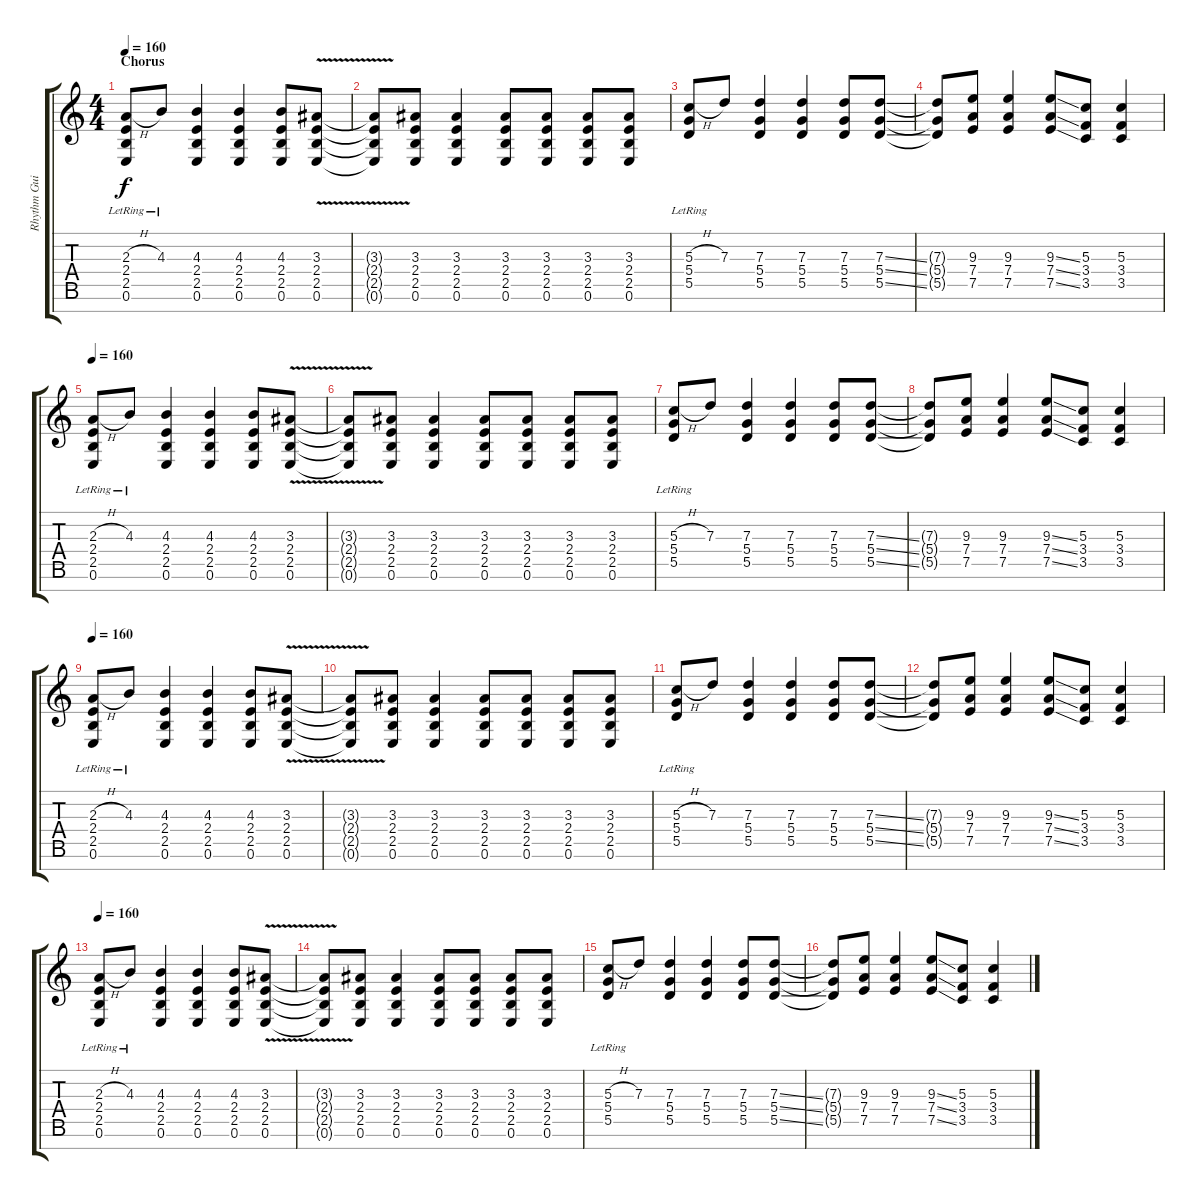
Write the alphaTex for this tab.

\track ("Rhythm Guitar R" "Rhythm Gui") {instrument distortionguitar}
\staff {score tabs}
\tuning (E4 B3 G3 D3 A2 E2 B1) {hide}
\ts (4 4)
\section ("" "Chorus")
\tempo 160
\clef g2
\ks c
(2.3{h} 2.4{lr} 2.5{lr} 0.6{lr}).8{dy f} 4.3{lr}.8 (4.3 2.4 2.5 0.6).4 (4.3 2.4 2.5 0.6).4 (4.3 2.4 2.5 0.6).8 (3.3{v} 2.4 2.5 0.6).8 |
(3.3{t} 2.4{t} 2.5{t} 0.6{t}).8 (3.3 2.4 2.5 0.6).8 (3.3 2.4 2.5 0.6).4 (3.3 2.4 2.5 0.6).8 (3.3 2.4 2.5 0.6).8 (3.3 2.4 2.5 0.6).8 (3.3 2.4 2.5 0.6).8 |
(5.3{h} 5.4{lr} 5.5{lr}).8 7.3.8 (7.3 5.4 5.5).4 (7.3 5.4 5.5).4 (7.3 5.4 5.5).8 (7.3{ss} 5.4{ss} 5.5{ss}).8 |
(7.3{t} 5.4{t} 5.5{t}).8 (9.3 7.4 7.5).8 (9.3 7.4 7.5).4 (9.3{ss} 7.4{ss} 7.5{ss}).8 (5.3 3.4 3.5).8 (5.3 3.4 3.5).4 |
\tempo 160
(2.3{h} 2.4{lr} 2.5{lr} 0.6{lr}).8 4.3{lr}.8 (4.3 2.4 2.5 0.6).4 (4.3 2.4 2.5 0.6).4 (4.3 2.4 2.5 0.6).8 (3.3{v} 2.4 2.5 0.6).8 |
(3.3{t} 2.4{t} 2.5{t} 0.6{t}).8 (3.3 2.4 2.5 0.6).8 (3.3 2.4 2.5 0.6).4 (3.3 2.4 2.5 0.6).8 (3.3 2.4 2.5 0.6).8 (3.3 2.4 2.5 0.6).8 (3.3 2.4 2.5 0.6).8 |
(5.3{h} 5.4{lr} 5.5{lr}).8 7.3.8 (7.3 5.4 5.5).4 (7.3 5.4 5.5).4 (7.3 5.4 5.5).8 (7.3{ss} 5.4{ss} 5.5{ss}).8 |
(7.3{t} 5.4{t} 5.5{t}).8 (9.3 7.4 7.5).8 (9.3 7.4 7.5).4 (9.3{ss} 7.4{ss} 7.5{ss}).8 (5.3 3.4 3.5).8 (5.3 3.4 3.5).4 |
\tempo 160
(2.3{h} 2.4{lr} 2.5{lr} 0.6{lr}).8 4.3{lr}.8 (4.3 2.4 2.5 0.6).4 (4.3 2.4 2.5 0.6).4 (4.3 2.4 2.5 0.6).8 (3.3{v} 2.4 2.5 0.6).8 |
(3.3{t} 2.4{t} 2.5{t} 0.6{t}).8 (3.3 2.4 2.5 0.6).8 (3.3 2.4 2.5 0.6).4 (3.3 2.4 2.5 0.6).8 (3.3 2.4 2.5 0.6).8 (3.3 2.4 2.5 0.6).8 (3.3 2.4 2.5 0.6).8 |
(5.3{h} 5.4{lr} 5.5{lr}).8 7.3.8 (7.3 5.4 5.5).4 (7.3 5.4 5.5).4 (7.3 5.4 5.5).8 (7.3{ss} 5.4{ss} 5.5{ss}).8 |
(7.3{t} 5.4{t} 5.5{t}).8 (9.3 7.4 7.5).8 (9.3 7.4 7.5).4 (9.3{ss} 7.4{ss} 7.5{ss}).8 (5.3 3.4 3.5).8 (5.3 3.4 3.5).4 |
\tempo 160
(2.3{h} 2.4{lr} 2.5{lr} 0.6{lr}).8 4.3{lr}.8 (4.3 2.4 2.5 0.6).4 (4.3 2.4 2.5 0.6).4 (4.3 2.4 2.5 0.6).8 (3.3{v} 2.4 2.5 0.6).8 |
(3.3{t} 2.4{t} 2.5{t} 0.6{t}).8 (3.3 2.4 2.5 0.6).8 (3.3 2.4 2.5 0.6).4 (3.3 2.4 2.5 0.6).8 (3.3 2.4 2.5 0.6).8 (3.3 2.4 2.5 0.6).8 (3.3 2.4 2.5 0.6).8 |
(5.3{h} 5.4{lr} 5.5{lr}).8 7.3.8 (7.3 5.4 5.5).4 (7.3 5.4 5.5).4 (7.3 5.4 5.5).8 (7.3{ss} 5.4{ss} 5.5{ss}).8 |
(7.3{t} 5.4{t} 5.5{t}).8 (9.3 7.4 7.5).8 (9.3 7.4 7.5).4 (9.3{ss} 7.4{ss} 7.5{ss}).8 (5.3 3.4 3.5).8 (5.3 3.4 3.5).4
